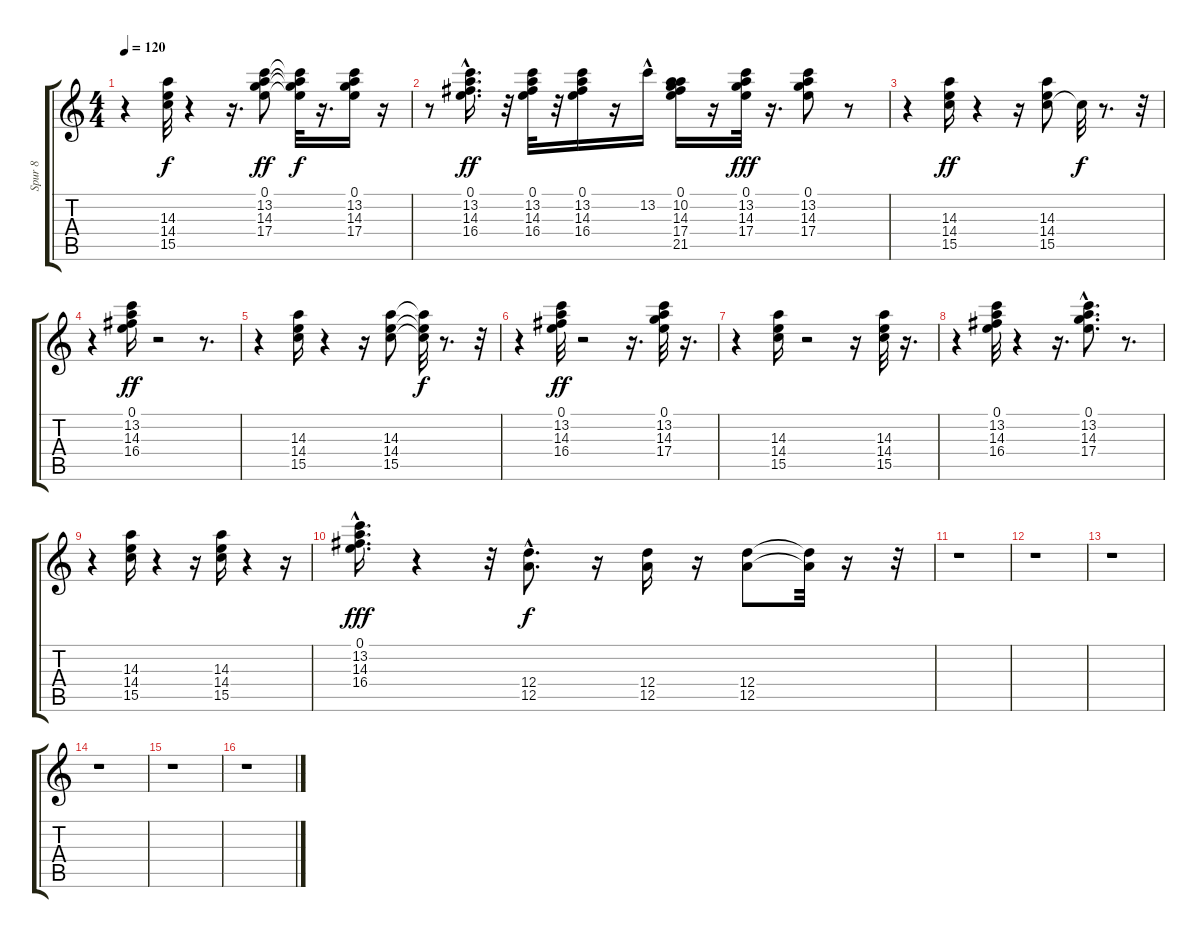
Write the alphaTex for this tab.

\track ("Spur 8" "Spur 8") {instrument overdrivenguitar}
\staff {score tabs}
\tuning (E4 B3 G3 D3 A2 E2) {hide}
\ts (4 4)
\tempo 120
\clef g2
\ks c
r.4{dy ff} (14.3 14.4 15.5).32{dy f} r.4 r.16{d} (0.1 13.2 14.3 17.4).8{dy ff} (0.1{t} 13.2{t} 14.3{t} 17.4{t}).32{dy f} r.16{d} (0.1 13.2 14.3 17.4).16 r.16 |
r.8 (0.1{hac} 13.2{hac} 14.3{hac} 16.4{hac}).16{d dy ff} r.32 (0.1 13.2 14.3 16.4).32 r.32 (0.1 13.2 14.3 16.4).16 r.16 13.2{hac}.16 (0.1 10.2 14.3 17.4 21.5).16 r.16 (0.1 13.2 14.3 17.4).32{dy fff} r.16{d} (0.1 13.2 14.3 17.4).8 r.8 |
r.4 (14.3 14.4 15.5).16{dy ff} r.4 r.16 (14.3 14.4 15.5).8 15.5{t}.32{dy f} r.8{d} r.32 |
r.4 (0.1 13.2 14.3 16.4).16{dy ff} r.2 r.8{d} |
r.4 (14.3 14.4 15.5).16 r.4 r.16 (14.3 14.4 15.5).8 (14.3{t} 14.4{t} 15.5{t}).32{dy f} r.8{d} r.32 |
r.4 (0.1 13.2 14.3 16.4).32{dy ff} r.2 r.16{d} (0.1 13.2 14.3 17.4).32 r.16{d} |
r.4 (14.3 14.4 15.5).16 r.2 r.16 (14.3 14.4 15.5).32 r.16{d} |
r.4 (0.1 13.2 14.3 16.4).32 r.4 r.16{d} (0.1{hac} 13.2 14.3 17.4{hac}).8{d} r.8{d} |
r.4 (14.3 14.4 15.5).16 r.4 r.16 (14.3 14.4 15.5).16 r.4 r.16 |
(0.1{hac} 13.2{hac} 14.3 16.4{hac}).16{d dy fff} r.4 r.32 (12.4{hac} 12.5{hac}).8{d dy f} r.16 (12.4 12.5).16 r.16 (12.4 12.5).8 (12.4{t} 12.5{t}).32 r.16 r.32 |
r.1 |
r.1 |
r.1 |
r.1 |
r.1 |
r.1
